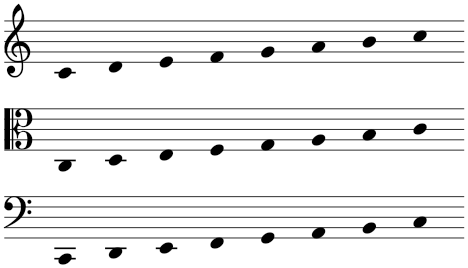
**kern	**kern	**kern	**harte
*part1	*part1	*part1	*part1
*staff3	*staff2	*staff1	*
*I"Piano	*	*	*
*I'Pno.	*	*	*
!!LO:PB:g=z
*clefF4	*clefC3	*clefG2	*
*k[]	*k[]	*k[]	*
*M4/2	*M4/2	*M4/2	*
=2	=2	=2	=2
4CC	4C	4c	C:maj
4DD	4D	4d	.
4EE	4E	4e	.
4FF	4F	4f	.
4GG	4G	4g	.
4AA	4A	4a	.
4BB	4B	4b	.
4C	4c	4cc	.
=-	=-	=-	=-
*-	*-	*-	*-
